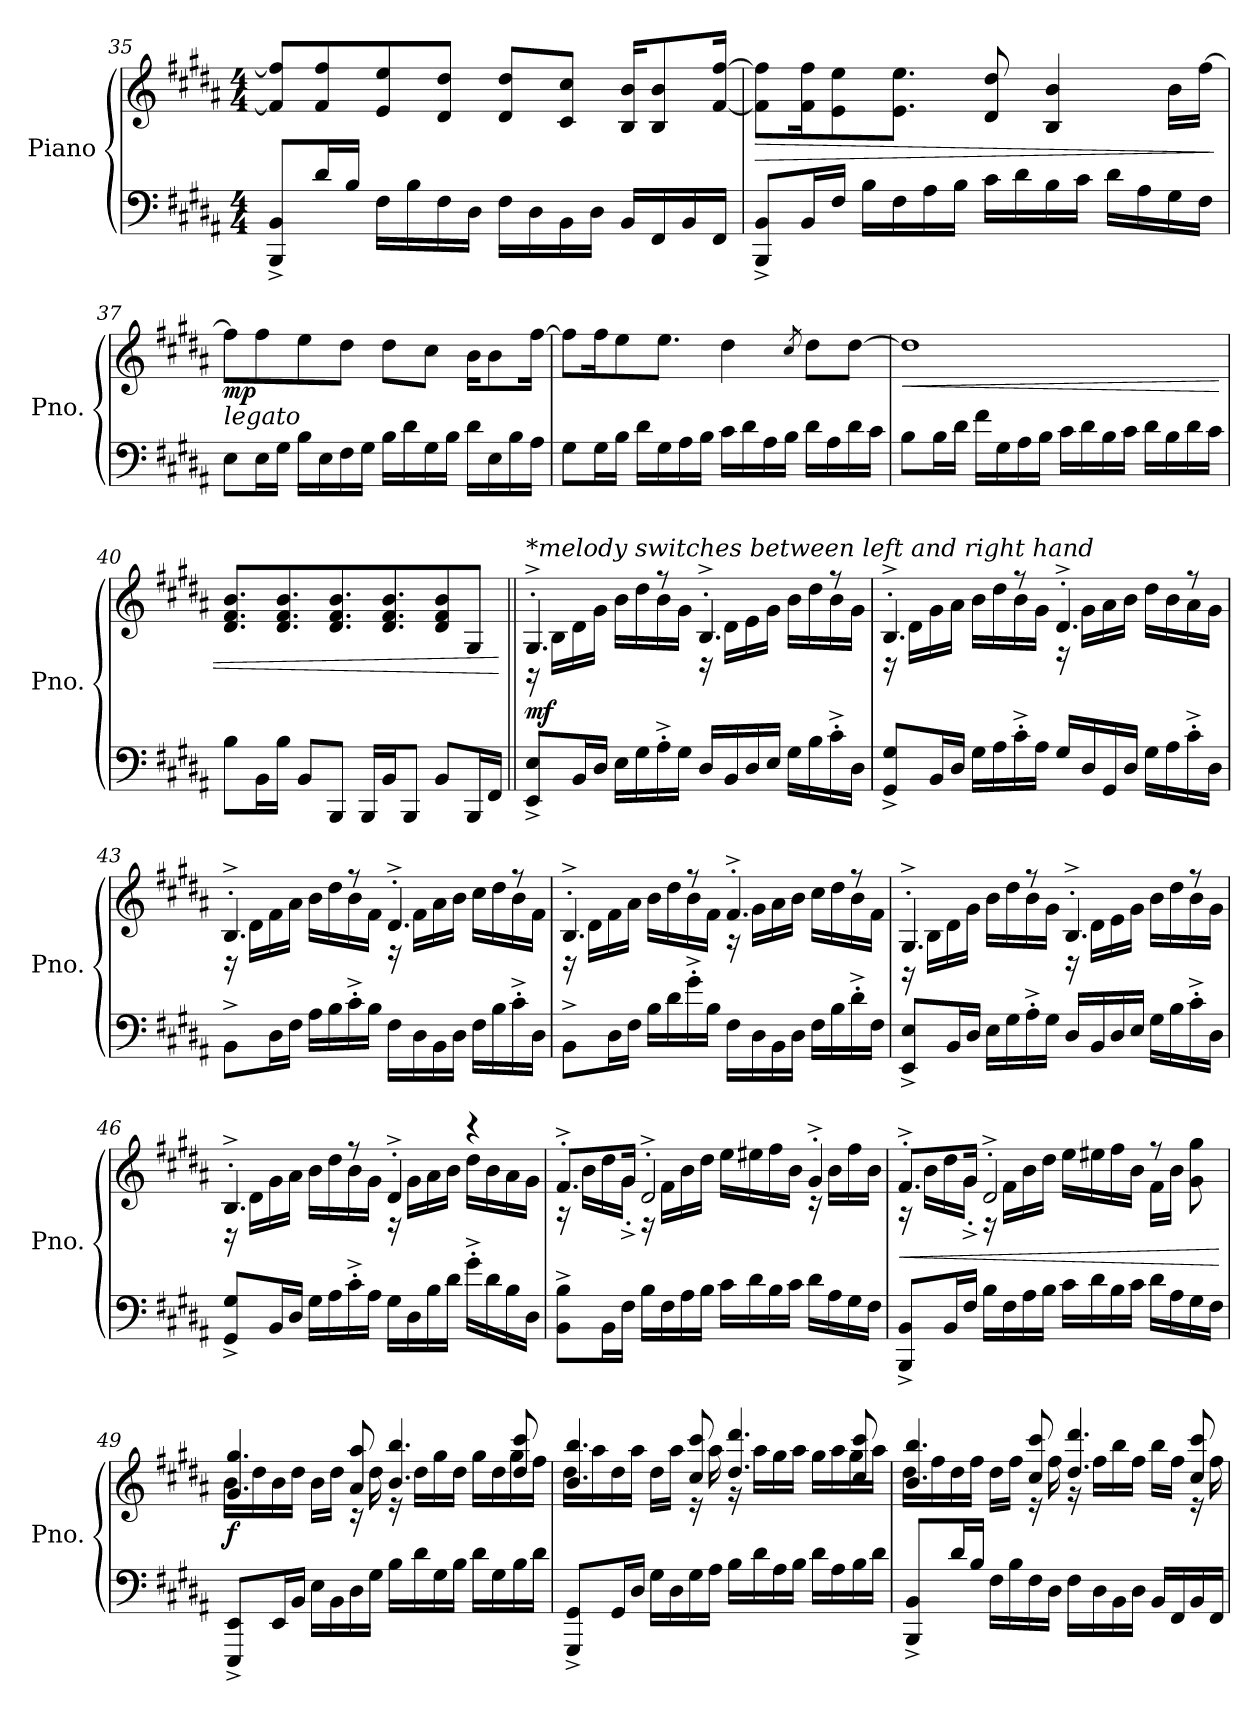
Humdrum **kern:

**kern	**kern	**dynam
*part1	*part1	*part1
*staff2	*staff1	*staff1/2
*I"Piano	*	*
*I'Pno.	*	*
!!LO:LB:g=z
*clefF4	*clefG2	*
*k[f#c#g#d#a#]	*k[f#c#g#d#a#]	*
*M4/4	*M4/4	*
=35	=35	=35
8BBB/^ 8BB/^L	8f#/] 8ff#/]L	.
16d#/L	8f#/ 8ff#/	.
16B/JJ	.	.
16F#\LL	8e/ 8ee/	.
16B\	.	.
16F#\	8d#/ 8dd#/J	.
16D#\JJ	.	.
16F#\LL	8d#/ 8dd#/L	.
16D#\	.	.
16BB\	8c#/ 8cc#/J	.
16D#\JJ	.	.
16BB/LL	16B/ 16b/KL	.
16FF#/	8B/ 8b/	.
16BB/	.	.
16FF#/JJ	[16f#/ [16ff#/Jk	.
=36	=36	=36
!	!	!LO:HP:b
8BBB/^ 8BB/^L	8f#\] 8ff#\]L	>
16BB/L	16f#\ 16ff#\K	.
16F#/JJ	8e\ 8ee\	.
16B\LL	.	.
16F#\	8.e\ 8.ee\J	.
16A#\	.	.
16B\JJ	.	.
16c#\LL	8d#/ 8dd#/	.
16d#\	.	.
16B\	4B/ 4b/	.
16c#\JJ	.	.
16d#\LL	.	.
16A#\	.	.
16G#\	16b\LL	.
16F#\JJ	[16ff#\JJ	.
.	.	]
=37	=37	=37
!	!LO:TX:b:i:t=legato	!
!	!	!LO:DY:b
8E\L	8ff#\L]	mp
16E\L	8ff#\	.
16G#\JJ	.	.
16B\LL	8ee\	.
16E\	.	.
16F#\	8dd#\J	.
16G#\JJ	.	.
16B\LL	8dd#\L	.
16d#\	.	.
16G#\	8cc#\J	.
16B\JJ	.	.
16d#\LL	16b\KL	.
16E\	8b\	.
16B\	.	.
16A#\JJ	[16ff#\Jk	.
!!LO:LB:g=z
=38	=38	=38
8G#\L	8ff#\L]	.
16G#\L	16ff#\K	.
16B\JJ	8ee\	.
16d#\LL	.	.
16G#\	8.ee\J	.
16A#\	.	.
16B\JJ	.	.
16c#\LL	4dd#\	.
16d#\	.	.
16A#\	.	.
16B\JJ	.	.
.	8qcc#/	.
16d#\LL	8dd#\L	.
16A#\	.	.
16d#\	[8dd#\J	.
16c#\JJ	.	.
=39	=39	=39
!	!	!LO:HP:b
8B\L	1dd#]	<
16B\L	.	.
16d#\JJ	.	.
16f#\LL	.	.
16G#\	.	.
16A#\	.	.
16B\JJ	.	.
16c#\LL	.	.
16d#\	.	.
16B\	.	.
16c#\JJ	.	.
16d#\LL	.	.
16B\	.	.
16d#\	.	.
16c#\JJ	.	.
=40	=40	=40
8B\L	8.d#/ 8.f#/ 8.b/L	.
16BB\L	.	.
16B\JJ	8.d#/ 8.f#/ 8.b/	.
8BB/L	.	.
8BBB/J	8.d#/ 8.f#/ 8.b/	.
16BBB/LL	.	.
16BB/J	8.d#/ 8.f#/ 8.b/	.
8BBB/J	.	.
8BB/L	8d#/ 8f#/ 8b/	.
16BBB/L	8G#/J	.
16FF#/JJ	.	.
.	.	[
!!LO:LB:g=z
=41||	=41||	=41||
*	*^	*
!	!LO:TX:a:i:t=*melody switches between left and right hand	!	!
!	!	!	!LO:DY:b
8EE/^ 8E/^L	4.G#'^/	16r	mf
.	.	16B\LL	.
16BB/L	.	16d#\	.
16D#/JJ	.	16g#\JJ	.
16E\LL	.	16b\LL	.
16G#\	.	16dd#\	.
16A#'^\	8r	16b\	.
16G#\JJ	.	16g#\JJ	.
16D#/LL	4.B'^/	16r	.
16BB/	.	16d#\LL	.
16D#/	.	16e\	.
16E/JJ	.	16g#\JJ	.
16G#\LL	.	16b\LL	.
16B\	.	16dd#\	.
16c#'^\	8r	16b\	.
16D#\JJ	.	16g#\JJ	.
=42	=42	=42	=42
8GG#/^ 8G#/^L	4.B'^/	16r	.
.	.	16d#\LL	.
16BB/L	.	16g#\	.
16D#/JJ	.	16a#\JJ	.
16G#\LL	.	16b\LL	.
16A#\	.	16dd#\	.
16c#'^\	8r	16b\	.
16A#\JJ	.	16g#\JJ	.
16G#/LL	4.d#'^/	16r	.
16D#/	.	16g#\LL	.
16GG#/	.	16a#\	.
16D#/JJ	.	16b\JJ	.
16G#\LL	.	16dd#\LL	.
16A#\	.	16b\	.
16c#'^\	8r	16a#\	.
16D#\JJ	.	16g#\JJ	.
=43	=43	=43	=43
8BB^\L	4.B'^/	16r	.
.	.	16d#\LL	.
16D#\L	.	16f#\	.
16F#\JJ	.	16a#\JJ	.
16A#\LL	.	16b\LL	.
16B\	.	16dd#\	.
16c#'^\	8r	16b\	.
16B\JJ	.	16f#\JJ	.
16F#\LL	4.d#'^/	16r	.
16D#\	.	16f#\LL	.
16BB\	.	16a#\	.
16D#\JJ	.	16b\JJ	.
16F#\LL	.	16cc#\LL	.
16B\	.	16dd#\	.
16c#'^\	8r	16b\	.
16D#\JJ	.	16f#\JJ	.
!!LO:PB:g=z	!!
=44	=44	=44	=44
8BB^\L	4.B'^/	16r	.
.	.	16d#\LL	.
16D#\L	.	16f#\	.
16F#\JJ	.	16a#\JJ	.
16B\LL	.	16b\LL	.
16d#\	.	16dd#\	.
16g#'^\	8r	16b\	.
16B\JJ	.	16f#\JJ	.
16F#\LL	4.f#'^/	16r	.
16D#\	.	16g#\LL	.
16BB\	.	16a#\	.
16D#\JJ	.	16b\JJ	.
16F#\LL	.	16cc#\LL	.
16B\	.	16dd#\	.
16d#'^\	8r	16b\	.
16F#\JJ	.	16f#\JJ	.
=45	=45	=45	=45
8EE/^ 8E/^L	4.G#'^/	16r	.
.	.	16B\LL	.
16BB/L	.	16d#\	.
16D#/JJ	.	16g#\JJ	.
16E\LL	.	16b\LL	.
16G#\	.	16dd#\	.
16A#'^\	8r	16b\	.
16G#\JJ	.	16g#\JJ	.
16D#/LL	4.B'^/	16r	.
16BB/	.	16d#\LL	.
16D#/	.	16e\	.
16E/JJ	.	16g#\JJ	.
16G#\LL	.	16b\LL	.
16B\	.	16dd#\	.
16c#'^\	8r	16b\	.
16D#\JJ	.	16g#\JJ	.
!!LO:LB:g=z	!!
=46	=46	=46	=46
8GG#/^ 8G#/^L	4.B'^/	16r	.
.	.	16d#\LL	.
16BB/L	.	16g#\	.
16D#/JJ	.	16a#\JJ	.
16G#\LL	.	16b\LL	.
16A#\	.	16dd#\	.
16c#'^\	8r	16b\	.
16A#\JJ	.	16g#\JJ	.
16G#\LL	4d#'^/	16r	.
16D#\	.	16g#\LL	.
16B\	.	16a#\	.
16d#\JJ	.	16b\JJ	.
16g#'^\LL	4r	16dd#\LL	.
16d#\	.	16b\	.
16B\	.	16a#\	.
16D#\JJ	.	16g#\JJ	.
=47	=47	=47	=47
8BB\^ 8B\^L	8.f#'^/L	16r	.
.	.	16b\LL	.
16BB\L	.	16dd#\	.
16F#\JJ	16g#/Jk	16g#'^\JJ	.
16B\LL	2d#'^/	16r	.
16F#\	.	16f#\LL	.
16A#\	.	16b\	.
16B\JJ	.	16dd#\JJ	.
16c#\LL	.	16ee\LL	.
16d#\	.	16ee#X\	.
16B\	.	16ff#\	.
16c#\JJ	.	16b\JJ	.
16d#\LL	4g#'^/	16r	.
16A#\	.	16b\LL	.
16G#\	.	16ff#\	.
16F#\JJ	.	16b\JJ	.
!!LO:LB:g=z	!!
=48	=48	=48	=48
!	!	!	!LO:HP:b
8BBB/^ 8BB/^L	8.f#'^/L	16r	<
.	.	16b\LL	.
16BB/L	.	16dd#\	.
16F#/JJ	16g#/Jk	16g#'^\JJ	.
16B\LL	2d#'^/	16r	.
16F#\	.	16f#\LL	.
16A#\	.	16b\	.
16B\JJ	.	16dd#\JJ	.
16c#\LL	.	16ee\LL	.
16d#\	.	16ee#X\	.
16B\	.	16ff#\	.
16c#\JJ	.	16b\JJ	.
16d#\LL	8r	16f#\LL	.
16A#\	.	16b\JJ	.
16G#\	8g#\ 8gg#\	8ryy	.
16F#\JJ	.	.	.
*	*v	*v	*
.	.	[
=49	=49	=49
*	*^	*
!	!	!	!LO:DY:b
8EEE/^ 8EE/^L	4.g#/ 4.gg#/	16b\LL	f
.	.	16dd#\	.
16EE/L	.	16b\	.
16BB/JJ	.	16dd#\JJ	.
16E\LL	.	16b\LL	.
16BB\	.	16dd#\JJ	.
16D#\	8a#/ 8aa#/	16r	.
16G#\JJ	.	16dd#\	.
16B\LL	4.b/ 4.bb/	16r	.
16d#\	.	16dd#\LL	.
16G#\	.	16gg#\	.
16B\JJ	.	16dd#\JJ	.
16d#\LL	.	16gg#\LL	.
16G#\	.	16dd#\	.
16B\	8dd#/ 8ccc#/	16gg#\	.
16d#\JJ	.	16ff#\JJ	.
!!LO:LB:g=z	!!
=50	=50	=50	=50
8GGG#/^ 8GG#/^L	4.b/ 4.bb/	16dd#\LL	.
.	.	16aa#\	.
16GG#/L	.	16dd#\	.
16D#/JJ	.	16aa#\JJ	.
16G#\LL	.	16dd#\LL	.
16D#\	.	16aa#\JJ	.
16G#\	8cc#/ 8ccc#/	16r	.
16A#\JJ	.	16aa#\	.
16B\LL	4.dd#/ 4.ddd#/	16r	.
16d#\	.	16aa#\LL	.
16A#\	.	16gg#\	.
16B\JJ	.	16aa#\JJ	.
16d#\LL	.	16gg#\LL	.
16A#\	.	16aa#\	.
16B\	8cc#/ 8ccc#/	16gg#\	.
16d#\JJ	.	16aa#\JJ	.
=51	=51	=51	=51
8BBB/^ 8BB/^L	4.b/ 4.bb/	16dd#\LL	.
.	.	16ff#\	.
16d#/L	.	16dd#\	.
16B/JJ	.	16ff#\JJ	.
16F#\LL	.	16dd#\LL	.
16B\	.	16ff#\JJ	.
16F#\	8cc#/ 8ccc#/	16r	.
16D#\JJ	.	16ff#\	.
16F#\LL	4.dd#/ 4.ddd#/	16r	.
16D#\	.	16ff#\LL	.
16BB\	.	16bb\	.
16D#\JJ	.	16ff#\JJ	.
16BB/LL	.	16bb\LL	.
16FF#/	.	16ff#\JJ	.
16BB/	8cc#/ 8ccc#/	16r	.
16FF#/JJ	.	16ff#\	.
*	*v	*v	*
=	=	=
*-	*-	*-
